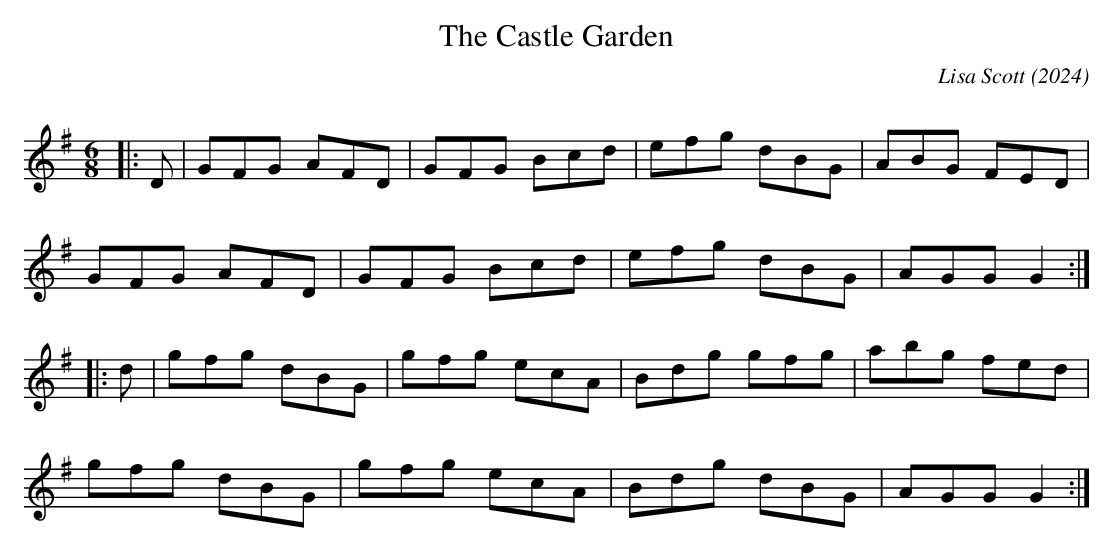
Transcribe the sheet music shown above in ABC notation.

X:1
T: The Castle Garden
C: Lisa Scott (2024)
Q: 180
K: G
M: 6/8
L: 1/16
|: D2 |\
G2F2G2 A2F2D2 | G2F2G2 B2c2d2 | e2f2g2 d2B2G2 | A2B2G2 F2E2D2 |
G2F2G2 A2F2D2 | G2F2G2 B2c2d2 | e2f2g2 d2B2G2 | A2G2G2 G4 :|
|: d2 |\
g2f2g2 d2B2G2 | g2f2g2 e2c2A2 | B2d2g2 g2f2g2 | a2b2g2 f2e2d2 |
g2f2g2 d2B2G2 | g2f2g2 e2c2A2 | B2d2g2 d2B2G2 | A2G2G2 G4 :|
